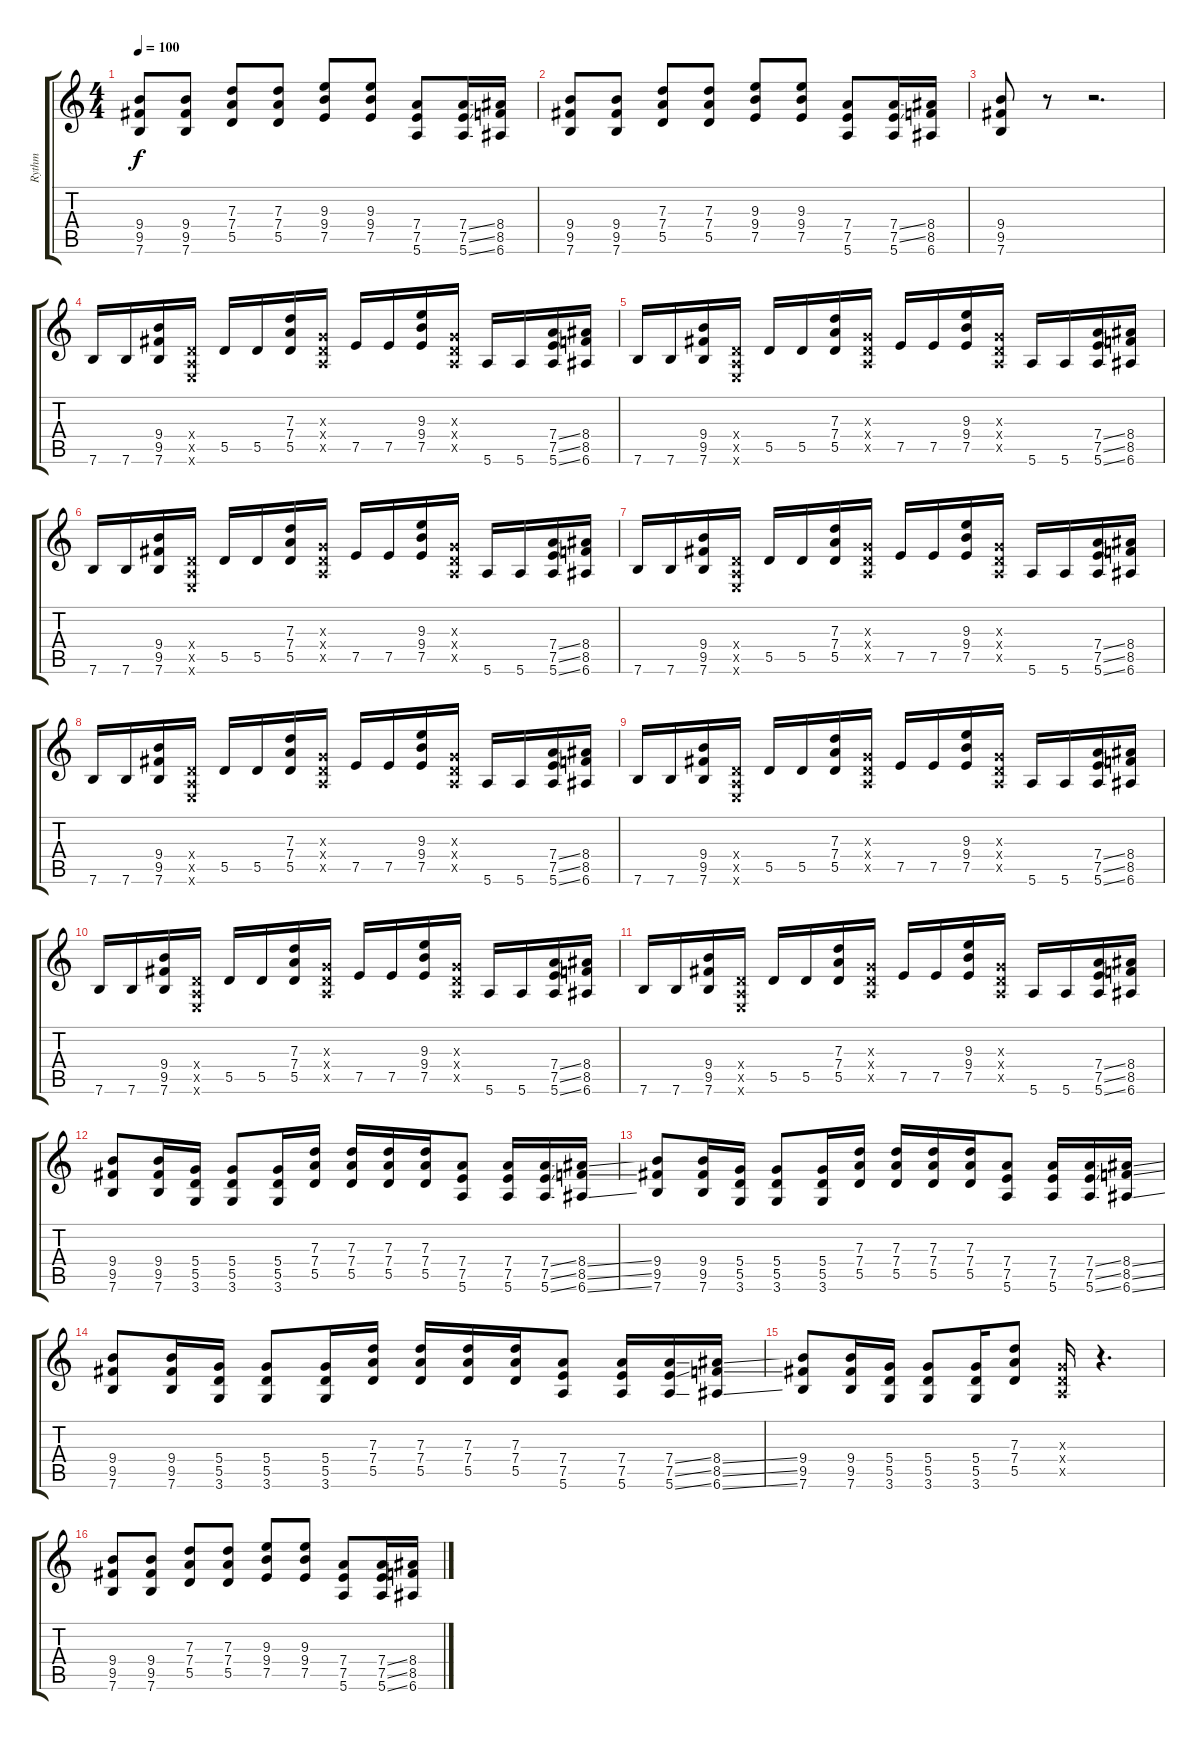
\track ("Rythm" "Rythm") {instrument overdrivenguitar}
\staff {score tabs}
\tuning (E4 B3 G3 D3 A2 E2) {hide}
\ts (4 4)
\tempo 100
\clef g2
\ks c
(9.4 9.5 7.6).8{dy f} (9.4 9.5 7.6).8 (7.3 7.4 5.5).8 (7.3 7.4 5.5).8 (9.3 9.4 7.5).8 (9.3 9.4 7.5).8 (7.4 7.5 5.6).8 (7.4{ss} 7.5{ss} 5.6{ss}).16 (8.4 8.5 6.6).16 |
(9.4 9.5 7.6).8 (9.4 9.5 7.6).8 (7.3 7.4 5.5).8 (7.3 7.4 5.5).8 (9.3 9.4 7.5).8 (9.3 9.4 7.5).8 (7.4 7.5 5.6).8 (7.4{ss} 7.5{ss} 5.6).16 (8.4 8.5 6.6).16 |
(9.4 9.5 7.6).8 r.8 r.2{d} |
7.6.16 7.6.16 (9.4 9.5 7.6).16 (0.4{x} 0.5{x} 0.6{x}).16 5.5.16 5.5.16 (7.3 7.4 5.5).16 (0.3{x} 0.4{x} 0.5{x}).16 7.5.16 7.5.16 (9.3 9.4 7.5).16 (0.3{x} 0.4{x} 0.5{x}).16 5.6.16 5.6.16 (7.4{ss} 7.5{ss} 5.6{ss}).16 (8.4 8.5 6.6).16 |
7.6.16 7.6.16 (9.4 9.5 7.6).16 (0.4{x} 0.5{x} 0.6{x}).16 5.5.16 5.5.16 (7.3 7.4 5.5).16 (0.3{x} 0.4{x} 0.5{x}).16 7.5.16 7.5.16 (9.3 9.4 7.5).16 (0.3{x} 0.4{x} 0.5{x}).16 5.6.16 5.6.16 (7.4{ss} 7.5{ss} 5.6{ss}).16 (8.4 8.5 6.6).16 |
7.6.16 7.6.16 (9.4 9.5 7.6).16 (0.4{x} 0.5{x} 0.6{x}).16 5.5.16 5.5.16 (7.3 7.4 5.5).16 (0.3{x} 0.4{x} 0.5{x}).16 7.5.16 7.5.16 (9.3 9.4 7.5).16 (0.3{x} 0.4{x} 0.5{x}).16 5.6.16 5.6.16 (7.4{ss} 7.5{ss} 5.6{ss}).16 (8.4 8.5 6.6).16 |
7.6.16 7.6.16 (9.4 9.5 7.6).16 (0.4{x} 0.5{x} 0.6{x}).16 5.5.16 5.5.16 (7.3 7.4 5.5).16 (0.3{x} 0.4{x} 0.5{x}).16 7.5.16 7.5.16 (9.3 9.4 7.5).16 (0.3{x} 0.4{x} 0.5{x}).16 5.6.16 5.6.16 (7.4{ss} 7.5{ss} 5.6{ss}).16 (8.4 8.5 6.6).16 |
7.6.16 7.6.16 (9.4 9.5 7.6).16 (0.4{x} 0.5{x} 0.6{x}).16 5.5.16 5.5.16 (7.3 7.4 5.5).16 (0.3{x} 0.4{x} 0.5{x}).16 7.5.16 7.5.16 (9.3 9.4 7.5).16 (0.3{x} 0.4{x} 0.5{x}).16 5.6.16 5.6.16 (7.4{ss} 7.5{ss} 5.6{ss}).16 (8.4 8.5 6.6).16 |
7.6.16 7.6.16 (9.4 9.5 7.6).16 (0.4{x} 0.5{x} 0.6{x}).16 5.5.16 5.5.16 (7.3 7.4 5.5).16 (0.3{x} 0.4{x} 0.5{x}).16 7.5.16 7.5.16 (9.3 9.4 7.5).16 (0.3{x} 0.4{x} 0.5{x}).16 5.6.16 5.6.16 (7.4{ss} 7.5{ss} 5.6{ss}).16 (8.4 8.5 6.6).16 |
7.6.16 7.6.16 (9.4 9.5 7.6).16 (0.4{x} 0.5{x} 0.6{x}).16 5.5.16 5.5.16 (7.3 7.4 5.5).16 (0.3{x} 0.4{x} 0.5{x}).16 7.5.16 7.5.16 (9.3 9.4 7.5).16 (0.3{x} 0.4{x} 0.5{x}).16 5.6.16 5.6.16 (7.4{ss} 7.5{ss} 5.6{ss}).16 (8.4 8.5 6.6).16 |
7.6.16 7.6.16 (9.4 9.5 7.6).16 (0.4{x} 0.5{x} 0.6{x}).16 5.5.16 5.5.16 (7.3 7.4 5.5).16 (0.3{x} 0.4{x} 0.5{x}).16 7.5.16 7.5.16 (9.3 9.4 7.5).16 (0.3{x} 0.4{x} 0.5{x}).16 5.6.16 5.6.16 (7.4{ss} 7.5{ss} 5.6{ss}).16 (8.4 8.5 6.6).16 |
(9.4 9.5 7.6).8 (9.4 9.5 7.6).16 (5.4 5.5 3.6).16 (5.4 5.5 3.6).8 (5.4 5.5 3.6).16 (7.3 7.4 5.5).16 (7.3 7.4 5.5).16 (7.3 7.4 5.5).16 (7.3 7.4 5.5).16 (7.4 7.5 5.6).8 (7.4 7.5 5.6).16 (7.4{ss} 7.5{ss} 5.6{ss}).16 (8.4{ss} 8.5{ss} 6.6{ss}).16 |
(9.4 9.5 7.6).8 (9.4 9.5 7.6).16 (5.4 5.5 3.6).16 (5.4 5.5 3.6).8 (5.4 5.5 3.6).16 (7.3 7.4 5.5).16 (7.3 7.4 5.5).16 (7.3 7.4 5.5).16 (7.3 7.4 5.5).16 (7.4 7.5 5.6).8 (7.4 7.5 5.6).16 (7.4{ss} 7.5{ss} 5.6{ss}).16 (8.4{ss} 8.5{ss} 6.6{ss}).16 |
(9.4 9.5 7.6).8 (9.4 9.5 7.6).16 (5.4 5.5 3.6).16 (5.4 5.5 3.6).8 (5.4 5.5 3.6).16 (7.3 7.4 5.5).16 (7.3 7.4 5.5).16 (7.3 7.4 5.5).16 (7.3 7.4 5.5).16 (7.4 7.5 5.6).8 (7.4 7.5 5.6).16 (7.4{ss} 7.5{ss} 5.6{ss}).16 (8.4{ss} 8.5{ss} 6.6{ss}).16 |
(9.4 9.5 7.6).8 (9.4 9.5 7.6).16 (5.4 5.5 3.6).16 (5.4 5.5 3.6).8 (5.4 5.5 3.6).16 (7.3 7.4 5.5).8 (0.3{x} 0.4{x} 0.5{x}).16 r.4{d} |
(9.4 9.5 7.6).8 (9.4 9.5 7.6).8 (7.3 7.4 5.5).8 (7.3 7.4 5.5).8 (9.3 9.4 7.5).8 (9.3 9.4 7.5).8 (7.4 7.5 5.6).8 (7.4{ss} 7.5{ss} 5.6{ss}).16 (8.4 8.5 6.6).16
